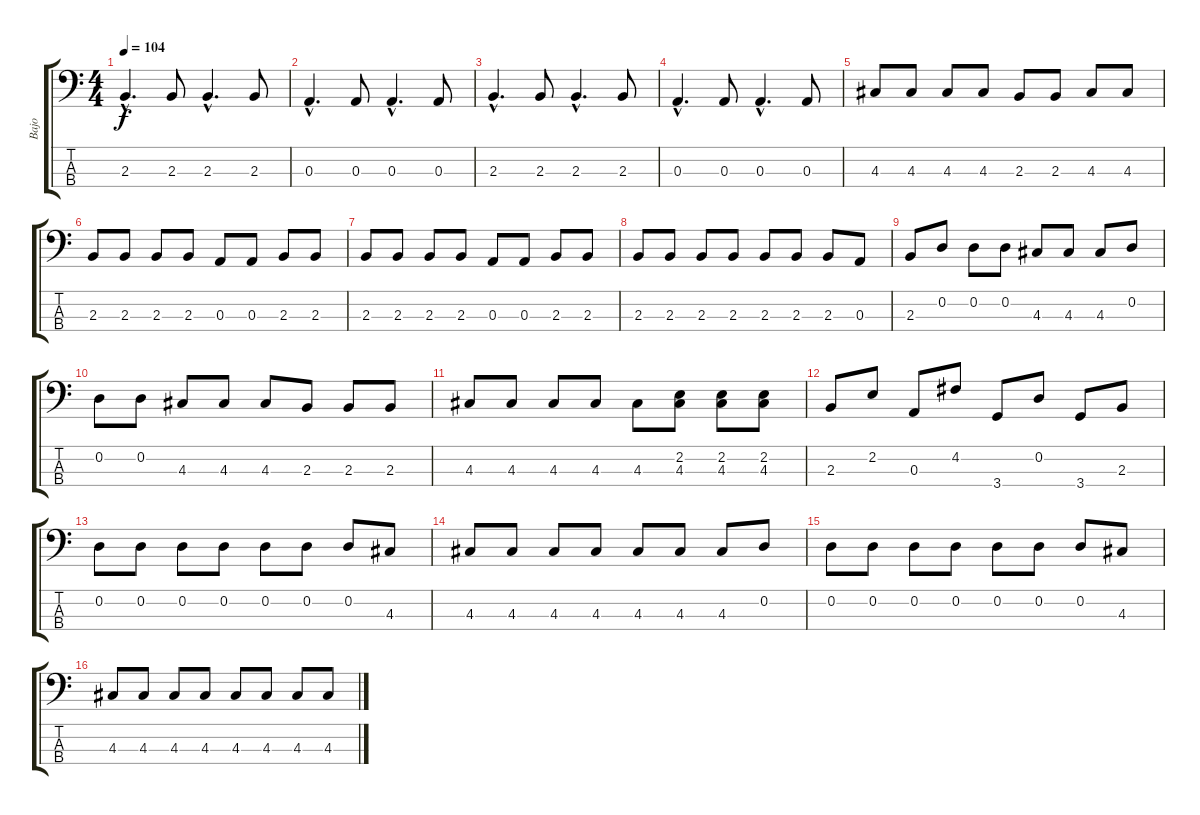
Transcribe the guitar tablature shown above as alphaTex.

\track ("Bajo" "Bajo") {instrument electricbasspick}
\staff {score tabs}
\tuning (G2 D2 A1 E1) {hide}
\ts (4 4)
\tempo 104
\clef f4
\ks c
2.3{hac}.4{d dy f} 2.3.8 2.3{hac}.4{d} 2.3.8 |
0.3{hac}.4{d} 0.3.8 0.3{hac}.4{d} 0.3.8 |
2.3{hac}.4{d} 2.3.8 2.3{hac}.4{d} 2.3.8 |
0.3{hac}.4{d} 0.3.8 0.3{hac}.4{d} 0.3.8 |
4.3.8 4.3.8 4.3.8 4.3.8 2.3.8 2.3.8 4.3.8 4.3.8 |
2.3.8 2.3.8 2.3.8 2.3.8 0.3.8 0.3.8 2.3.8 2.3.8 |
2.3.8 2.3.8 2.3.8 2.3.8 0.3.8 0.3.8 2.3.8 2.3.8 |
2.3.8 2.3.8 2.3.8 2.3.8 2.3.8 2.3.8 2.3.8 0.3.8 |
2.3.8 0.2.8 0.2.8 0.2.8 4.3.8 4.3.8 4.3.8 0.2.8 |
0.2.8 0.2.8 4.3.8 4.3.8 4.3.8 2.3.8 2.3.8 2.3.8 |
4.3.8 4.3.8 4.3.8 4.3.8 4.3.8 (2.2 4.3).8 (2.2 4.3).8 (2.2 4.3).8 |
2.3.8 2.2.8 0.3.8 4.2.8 3.4.8 0.2.8 3.4.8 2.3.8 |
0.2.8 0.2.8 0.2.8 0.2.8 0.2.8 0.2.8 0.2.8 4.3.8 |
4.3.8 4.3.8 4.3.8 4.3.8 4.3.8 4.3.8 4.3.8 0.2.8 |
0.2.8 0.2.8 0.2.8 0.2.8 0.2.8 0.2.8 0.2.8 4.3.8 |
4.3.8 4.3.8 4.3.8 4.3.8 4.3.8 4.3.8 4.3.8 4.3.8
